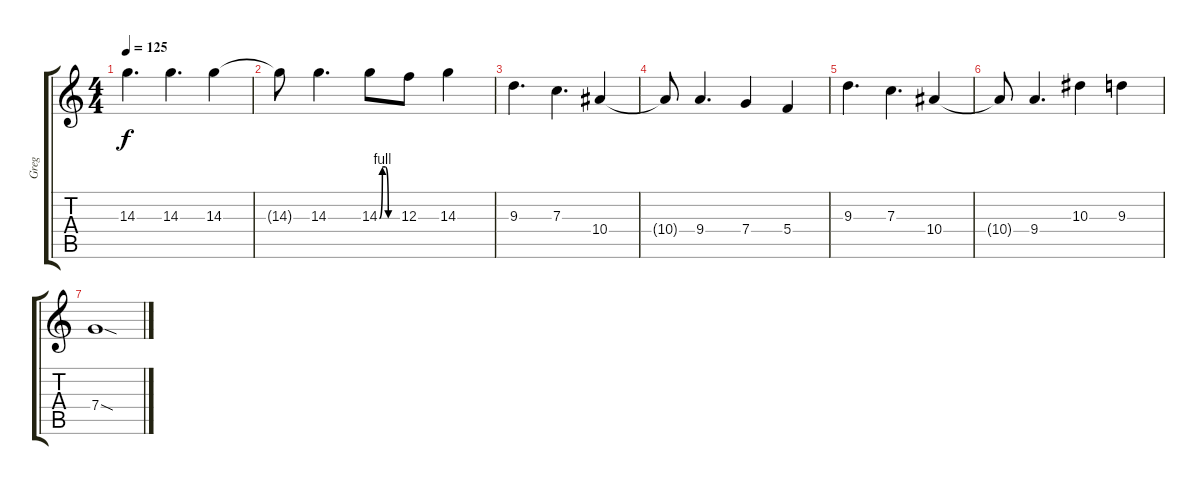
\track ("Greg" "Greg") {instrument acousticguitarsteel}
\staff {score tabs}
\tuning (D4 A3 F3 C3 G2 D2) {hide}
\ts (4 4)
\tempo 125
\clef g2
\ks c
14.3.4{d dy f} 14.3.4{d} 14.3.4 |
14.3{t}.8 14.3.4{d} 14.3{be (custom 0 0 10 4 20 4 30 0 60 0)}.8 12.3.8 14.3.4 |
9.3.4{d} 7.3.4{d} 10.4.4 |
10.4{t}.8 9.4.4{d} 7.4.4 5.4.4 |
9.3.4{d} 7.3.4{d} 10.4.4 |
10.4{t}.8 9.4.4{d} 10.3.4 9.3.4 |
7.4{sod}.1
